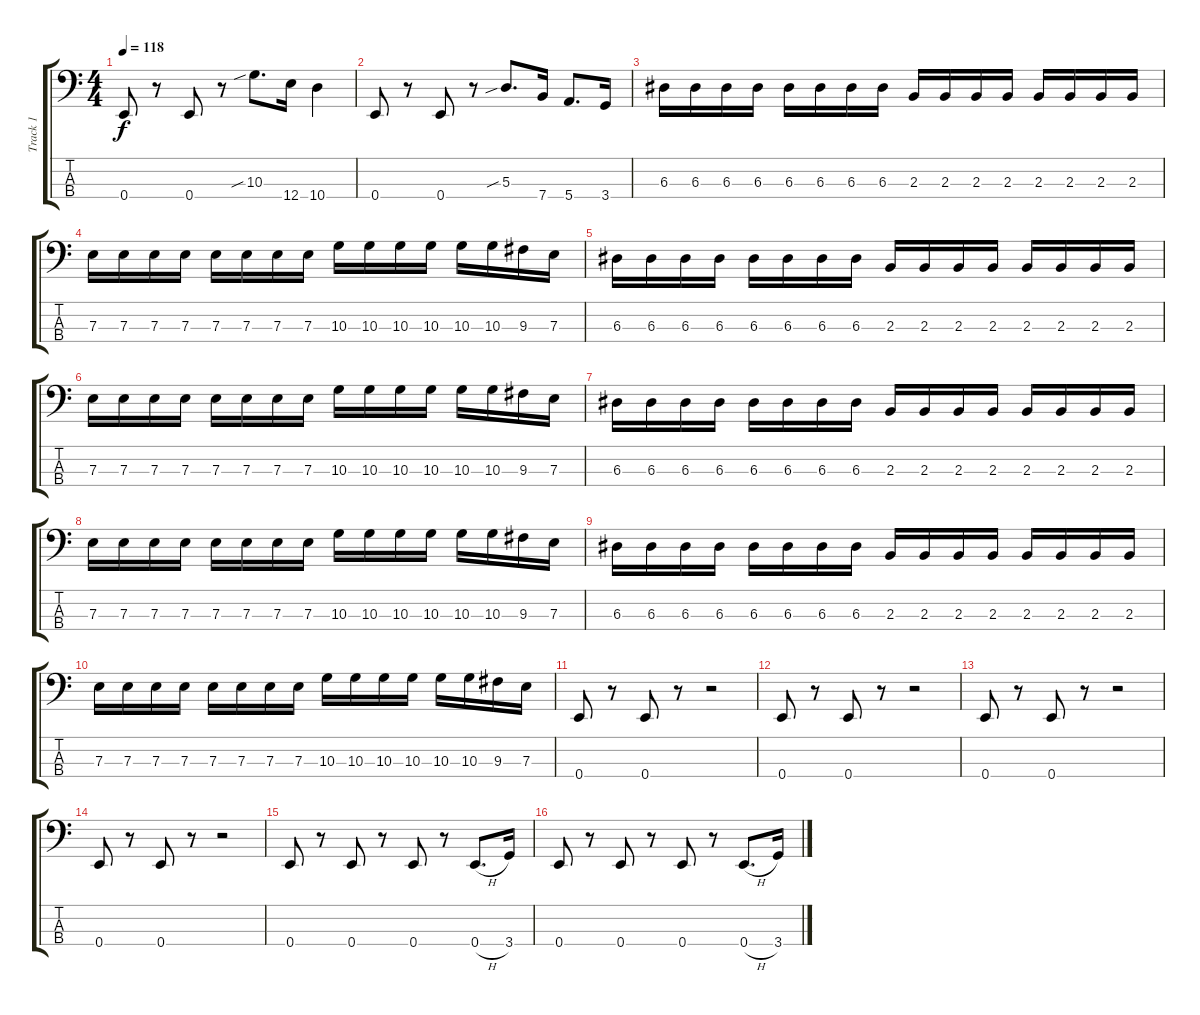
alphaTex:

\track ("Track 1" "Track 1") {instrument electricbasspick}
\staff {score tabs}
\tuning (G2 D2 A1 E1) {hide}
\ts (4 4)
\tempo 118
\clef f4
\ks c
0.4.8{dy f} r.8 0.4.8 r.8 10.3{sib}.8{d} 12.4.16 10.4.4 |
0.4.8 r.8 0.4.8 r.8 5.3{sib}.8{d} 7.4.16 5.4.8{d} 3.4.16 |
6.3.16 6.3.16 6.3.16 6.3.16 6.3.16 6.3.16 6.3.16 6.3.16 2.3.16 2.3.16 2.3.16 2.3.16 2.3.16 2.3.16 2.3.16 2.3.16 |
7.3.16 7.3.16 7.3.16 7.3.16 7.3.16 7.3.16 7.3.16 7.3.16 10.3.16 10.3.16 10.3.16 10.3.16 10.3.16 10.3.16 9.3.16 7.3.16 |
6.3.16 6.3.16 6.3.16 6.3.16 6.3.16 6.3.16 6.3.16 6.3.16 2.3.16 2.3.16 2.3.16 2.3.16 2.3.16 2.3.16 2.3.16 2.3.16 |
7.3.16 7.3.16 7.3.16 7.3.16 7.3.16 7.3.16 7.3.16 7.3.16 10.3.16 10.3.16 10.3.16 10.3.16 10.3.16 10.3.16 9.3.16 7.3.16 |
6.3.16 6.3.16 6.3.16 6.3.16 6.3.16 6.3.16 6.3.16 6.3.16 2.3.16 2.3.16 2.3.16 2.3.16 2.3.16 2.3.16 2.3.16 2.3.16 |
7.3.16 7.3.16 7.3.16 7.3.16 7.3.16 7.3.16 7.3.16 7.3.16 10.3.16 10.3.16 10.3.16 10.3.16 10.3.16 10.3.16 9.3.16 7.3.16 |
6.3.16 6.3.16 6.3.16 6.3.16 6.3.16 6.3.16 6.3.16 6.3.16 2.3.16 2.3.16 2.3.16 2.3.16 2.3.16 2.3.16 2.3.16 2.3.16 |
7.3.16 7.3.16 7.3.16 7.3.16 7.3.16 7.3.16 7.3.16 7.3.16 10.3.16 10.3.16 10.3.16 10.3.16 10.3.16 10.3.16 9.3.16 7.3.16 |
0.4.8 r.8 0.4.8 r.8 r.2 |
0.4.8 r.8 0.4.8 r.8 r.2 |
0.4.8 r.8 0.4.8 r.8 r.2 |
0.4.8 r.8 0.4.8 r.8 r.2 |
0.4.8 r.8 0.4.8 r.8 0.4.8 r.8 0.4{h}.8{d} 3.4.16 |
0.4.8 r.8 0.4.8 r.8 0.4.8 r.8 0.4{h}.8{d} 3.4.16
